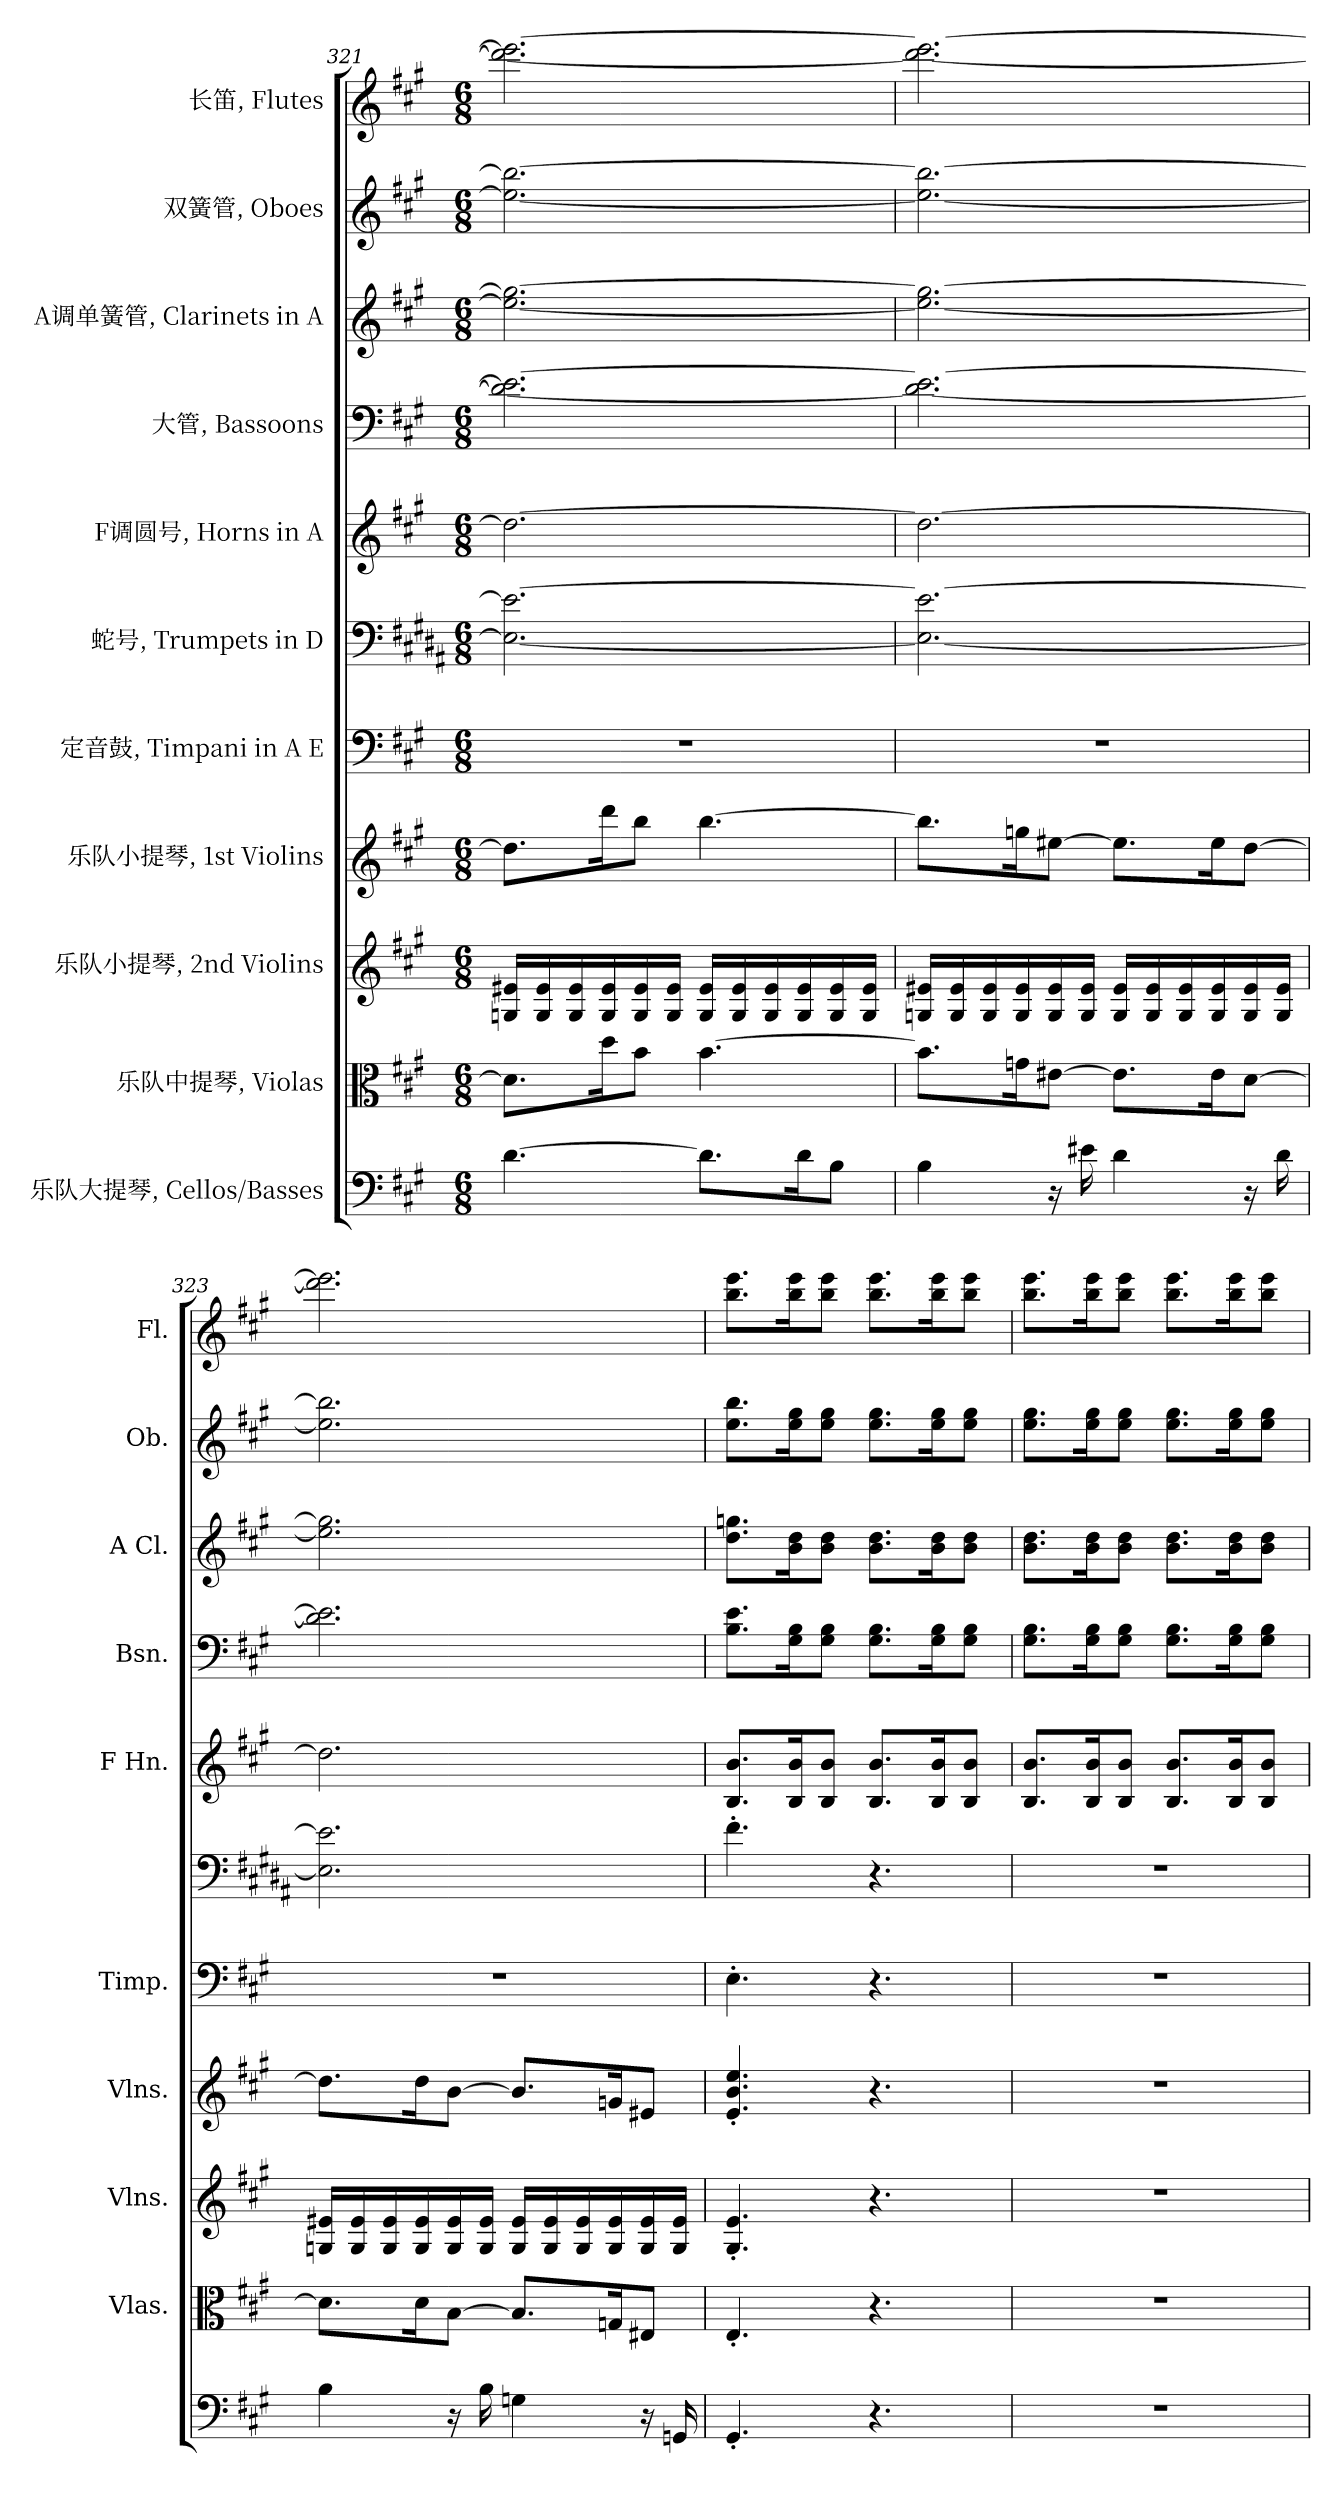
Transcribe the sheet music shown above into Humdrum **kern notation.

**kern	**kern	**kern	**kern	**kern	**kern	**kern	**kern	**kern	**kern	**kern
*part11	*part10	*part9	*part8	*part7	*part6	*part5	*part4	*part3	*part2	*part1
*staff11	*staff10	*staff9	*staff8	*staff7	*staff6	*staff5	*staff4	*staff3	*staff2	*staff1
*I"乐队大提琴, Cellos/Basses	*I"乐队中提琴, Violas	*I"乐队小提琴, 2nd Violins	*I"乐队小提琴, 1st Violins	*I"定音鼓, Timpani in A E	*I"蛇号, Trumpets in D	*I"F调圆号, Horns in A	*I"大管, Bassoons	*I"A调单簧管, Clarinets in A	*I"双簧管, Oboes	*I"长笛, Flutes
*	*I'Vlas.	*I'Vlns.	*I'Vlns.	*I'Timp.	*	*I'F Hn.	*I'Bsn.	*I'A Cl.	*I'Ob.	*I'Fl.
*clefF4	*clefC3	*clefG2	*clefG2	*clefF4	*clefF4	*clefG2	*clefF4	*clefG2	*clefG2	*clefG2
*	*	*	*	*	*ITrd1c2	*ITrd4c7	*	*ITrd2c3	*	*
*k[f#c#g#]	*k[f#c#g#]	*k[f#c#g#]	*k[f#c#g#]	*k[f#c#g#]	*k[f#c#g#]	*k[f#c#]	*k[f#c#g#]	*k[f#c#g#d#a#e#]	*k[f#c#g#]	*k[f#c#g#]
*M6/8	*M6/8	*M6/8	*M6/8	*M6/8	*M6/8	*M6/8	*M6/8	*M6/8	*M6/8	*M6/8
=321	=321	=321	=321	=321	=321	=321	=321	=321	=321	=321
[4.d\	8.d\L]	16Gn/ 16e#X/LL	8.dd\L]	2.r	2.D\_ 2.d\_	2.g\_	2.d\_ 2.e#\_	2.cc##\_ 2.ee#\_	2.ee#\_ 2.bb\_	2.ddd\_ 2.eee#\_
.	.	16G/ 16e#/	.	.	.	.	.	.	.	.
.	.	16G/ 16e#/	.	.	.	.	.	.	.	.
.	16dd\K	16G/ 16e#/	16ddd\K	.	.	.	.	.	.	.
.	8b\J	16G/ 16e#/	8bb\J	.	.	.	.	.	.	.
.	.	16G/ 16e#/JJ	.	.	.	.	.	.	.	.
8.d\L]	[4.b\	16G/ 16e#/LL	[4.bb\	.	.	.	.	.	.	.
.	.	16G/ 16e#/	.	.	.	.	.	.	.	.
.	.	16G/ 16e#/	.	.	.	.	.	.	.	.
16d\K	.	16G/ 16e#/	.	.	.	.	.	.	.	.
8B\J	.	16G/ 16e#/	.	.	.	.	.	.	.	.
.	.	16G/ 16e#/JJ	.	.	.	.	.	.	.	.
!!LO:PB:g=z
=322	=322	=322	=322	=322	=322	=322	=322	=322	=322	=322
4B\	8.b\L]	16Gn/ 16e#X/LL	8.bb\L]	2.r	2.D\_ 2.d\_	2.g\_	2.d\_ 2.e#\_	2.cc##\_ 2.ee#\_	2.ee#\_ 2.bb\_	2.ddd\_ 2.eee#\_
.	.	16G/ 16e#/	.	.	.	.	.	.	.	.
.	.	16G/ 16e#/	.	.	.	.	.	.	.	.
.	16gn\K	16G/ 16e#/	16ggn\K	.	.	.	.	.	.	.
16r	[8e#X\J	16G/ 16e#/	[8ee#X\J	.	.	.	.	.	.	.
16e#X\	.	16G/ 16e#/JJ	.	.	.	.	.	.	.	.
4d\	8.e#\L]	16G/ 16e#/LL	8.ee#\L]	.	.	.	.	.	.	.
.	.	16G/ 16e#/	.	.	.	.	.	.	.	.
.	.	16G/ 16e#/	.	.	.	.	.	.	.	.
.	16e#\K	16G/ 16e#/	16ee#\K	.	.	.	.	.	.	.
16r	[8d\J	16G/ 16e#/	[8dd\J	.	.	.	.	.	.	.
16d\	.	16G/ 16e#/JJ	.	.	.	.	.	.	.	.
=323	=323	=323	=323	=323	=323	=323	=323	=323	=323	=323
4B\	8.d\L]	16Gn/ 16e#X/LL	8.dd\L]	2.r	2.D\] 2.d\]	2.g\]	2.d\] 2.e#\]	2.cc##\] 2.ee#\]	2.ee#\] 2.bb\]	2.ddd\] 2.eee#\]
.	.	16G/ 16e#/	.	.	.	.	.	.	.	.
.	.	16G/ 16e#/	.	.	.	.	.	.	.	.
.	16d\K	16G/ 16e#/	16dd\K	.	.	.	.	.	.	.
16r	[8B\J	16G/ 16e#/	[8b\J	.	.	.	.	.	.	.
16B\	.	16G/ 16e#/JJ	.	.	.	.	.	.	.	.
4Gn\	8.B/L]	16G/ 16e#/LL	8.b/L]	.	.	.	.	.	.	.
.	.	16G/ 16e#/	.	.	.	.	.	.	.	.
.	.	16G/ 16e#/	.	.	.	.	.	.	.	.
.	16Gn/K	16G/ 16e#/	16gn/K	.	.	.	.	.	.	.
16r	8E#X/J	16G/ 16e#/	8e#X/J	.	.	.	.	.	.	.
16GGn/	.	16G/ 16e#/JJ	.	.	.	.	.	.	.	.
!!LO:PB:g=z
=324	=324	=324	=324	=324	=324	=324	=324	=324	=324	=324
4.GG#'/	4.E'/	4.G#/' 4.e/'	4.e/' 4.b/' 4.ee/'	4.E'\	4.e'\	8.E/ 8.e/L	8.B\ 8.e\L	8.b\ 8.een\L	8.ee\ 8.bb\L	8.bb\ 8.eee\L
.	.	.	.	.	.	16E/ 16e/K	16G#\ 16B\K	16g#\ 16b\K	16ee\ 16gg#\K	16bb\ 16eee\K
.	.	.	.	.	.	8E/ 8e/J	8G#\ 8B\J	8g#\ 8b\J	8ee\ 8gg#\J	8bb\ 8eee\J
4.r	4.r	4.r	4.r	4.r	4.r	8.E/ 8.e/L	8.G#\ 8.B\L	8.g#\ 8.b\L	8.ee\ 8.gg#\L	8.bb\ 8.eee\L
.	.	.	.	.	.	16E/ 16e/K	16G#\ 16B\K	16g#\ 16b\K	16ee\ 16gg#\K	16bb\ 16eee\K
.	.	.	.	.	.	8E/ 8e/J	8G#\ 8B\J	8g#\ 8b\J	8ee\ 8gg#\J	8bb\ 8eee\J
=325	=325	=325	=325	=325	=325	=325	=325	=325	=325	=325
2.r	2.r	2.r	2.r	2.r	2.r	8.E/ 8.e/L	8.G#\ 8.B\L	8.g#\ 8.b\L	8.ee\ 8.gg#\L	8.bb\ 8.eee\L
.	.	.	.	.	.	16E/ 16e/K	16G#\ 16B\K	16g#\ 16b\K	16ee\ 16gg#\K	16bb\ 16eee\K
.	.	.	.	.	.	8E/ 8e/J	8G#\ 8B\J	8g#\ 8b\J	8ee\ 8gg#\J	8bb\ 8eee\J
.	.	.	.	.	.	8.E/ 8.e/L	8.G#\ 8.B\L	8.g#\ 8.b\L	8.ee\ 8.gg#\L	8.bb\ 8.eee\L
.	.	.	.	.	.	16E/ 16e/K	16G#\ 16B\K	16g#\ 16b\K	16ee\ 16gg#\K	16bb\ 16eee\K
.	.	.	.	.	.	8E/ 8e/J	8G#\ 8B\J	8g#\ 8b\J	8ee\ 8gg#\J	8bb\ 8eee\J
=	=	=	=	=	=	=	=	=	=	=
*-	*-	*-	*-	*-	*-	*-	*-	*-	*-	*-
